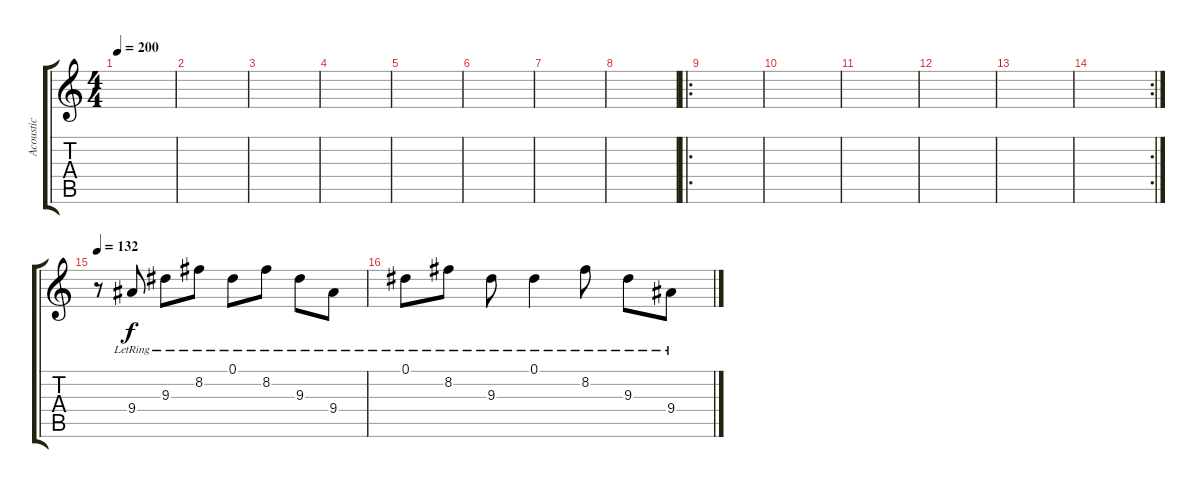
\track ("Acoustic" "Acoustic") {instrument electricguitarclean}
\staff {score tabs}
\tuning (Eb4 Bb3 Gb3 Db3 Ab2 Eb2) {hide}
\ts (4 4)
\tempo 200
\clef g2
\ks c
|
|
|
|
|
|
|
|
\ro
|
|
|
|
|
\rc 2
|
\tempo 132
r.8 9.4{lr}.8 9.3{lr}.8 8.2{lr}.8 0.1{lr}.8 8.2{lr}.8 9.3{lr}.8 9.4{lr}.8 |
0.1{lr}.8 8.2{lr}.8 9.3{lr}.8 0.1{lr}.4 8.2{lr}.8 9.3{lr}.8 9.4{lr}.8
